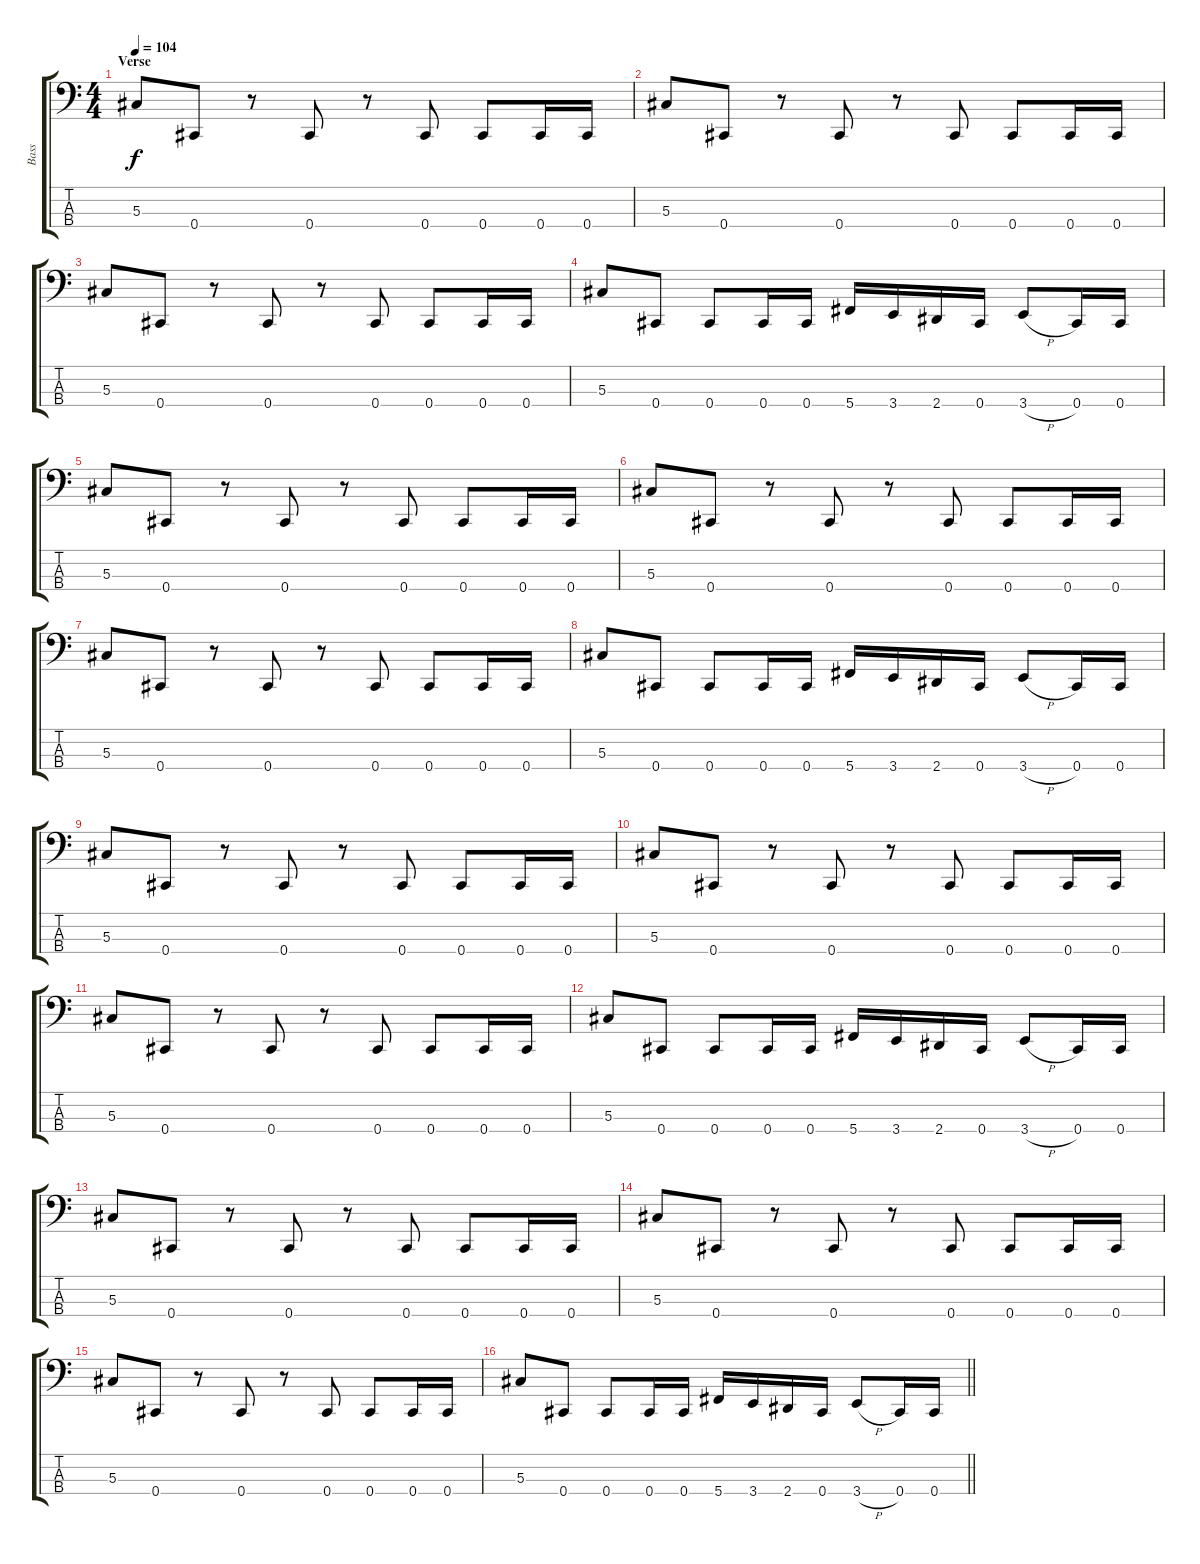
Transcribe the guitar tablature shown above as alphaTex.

\track ("Bass" "Bass") {instrument electricbasspick}
\staff {score tabs}
\tuning (Gb2 Db2 Ab1 Db1) {hide}
\ts (4 4)
\section ("" "Verse")
\tempo 104
\clef f4
\ks c
5.3.8{dy f} 0.4.8 r.8 0.4.8 r.8 0.4.8 0.4.8 0.4.16 0.4.16 |
5.3.8 0.4.8 r.8 0.4.8 r.8 0.4.8 0.4.8 0.4.16 0.4.16 |
5.3.8 0.4.8 r.8 0.4.8 r.8 0.4.8 0.4.8 0.4.16 0.4.16 |
5.3.8 0.4.8 0.4.8 0.4.16 0.4.16 5.4.16 3.4.16 2.4.16 0.4.16 3.4{h}.8 0.4.16 0.4.16 |
5.3.8 0.4.8 r.8 0.4.8 r.8 0.4.8 0.4.8 0.4.16 0.4.16 |
5.3.8 0.4.8 r.8 0.4.8 r.8 0.4.8 0.4.8 0.4.16 0.4.16 |
5.3.8 0.4.8 r.8 0.4.8 r.8 0.4.8 0.4.8 0.4.16 0.4.16 |
5.3.8 0.4.8 0.4.8 0.4.16 0.4.16 5.4.16 3.4.16 2.4.16 0.4.16 3.4{h}.8 0.4.16 0.4.16 |
5.3.8 0.4.8 r.8 0.4.8 r.8 0.4.8 0.4.8 0.4.16 0.4.16 |
5.3.8 0.4.8 r.8 0.4.8 r.8 0.4.8 0.4.8 0.4.16 0.4.16 |
5.3.8 0.4.8 r.8 0.4.8 r.8 0.4.8 0.4.8 0.4.16 0.4.16 |
5.3.8 0.4.8 0.4.8 0.4.16 0.4.16 5.4.16 3.4.16 2.4.16 0.4.16 3.4{h}.8 0.4.16 0.4.16 |
5.3.8 0.4.8 r.8 0.4.8 r.8 0.4.8 0.4.8 0.4.16 0.4.16 |
5.3.8 0.4.8 r.8 0.4.8 r.8 0.4.8 0.4.8 0.4.16 0.4.16 |
5.3.8 0.4.8 r.8 0.4.8 r.8 0.4.8 0.4.8 0.4.16 0.4.16 |
\barLineRight lightlight
5.3.8 0.4.8 0.4.8 0.4.16 0.4.16 5.4.16 3.4.16 2.4.16 0.4.16 3.4{h}.8 0.4.16 0.4.16
